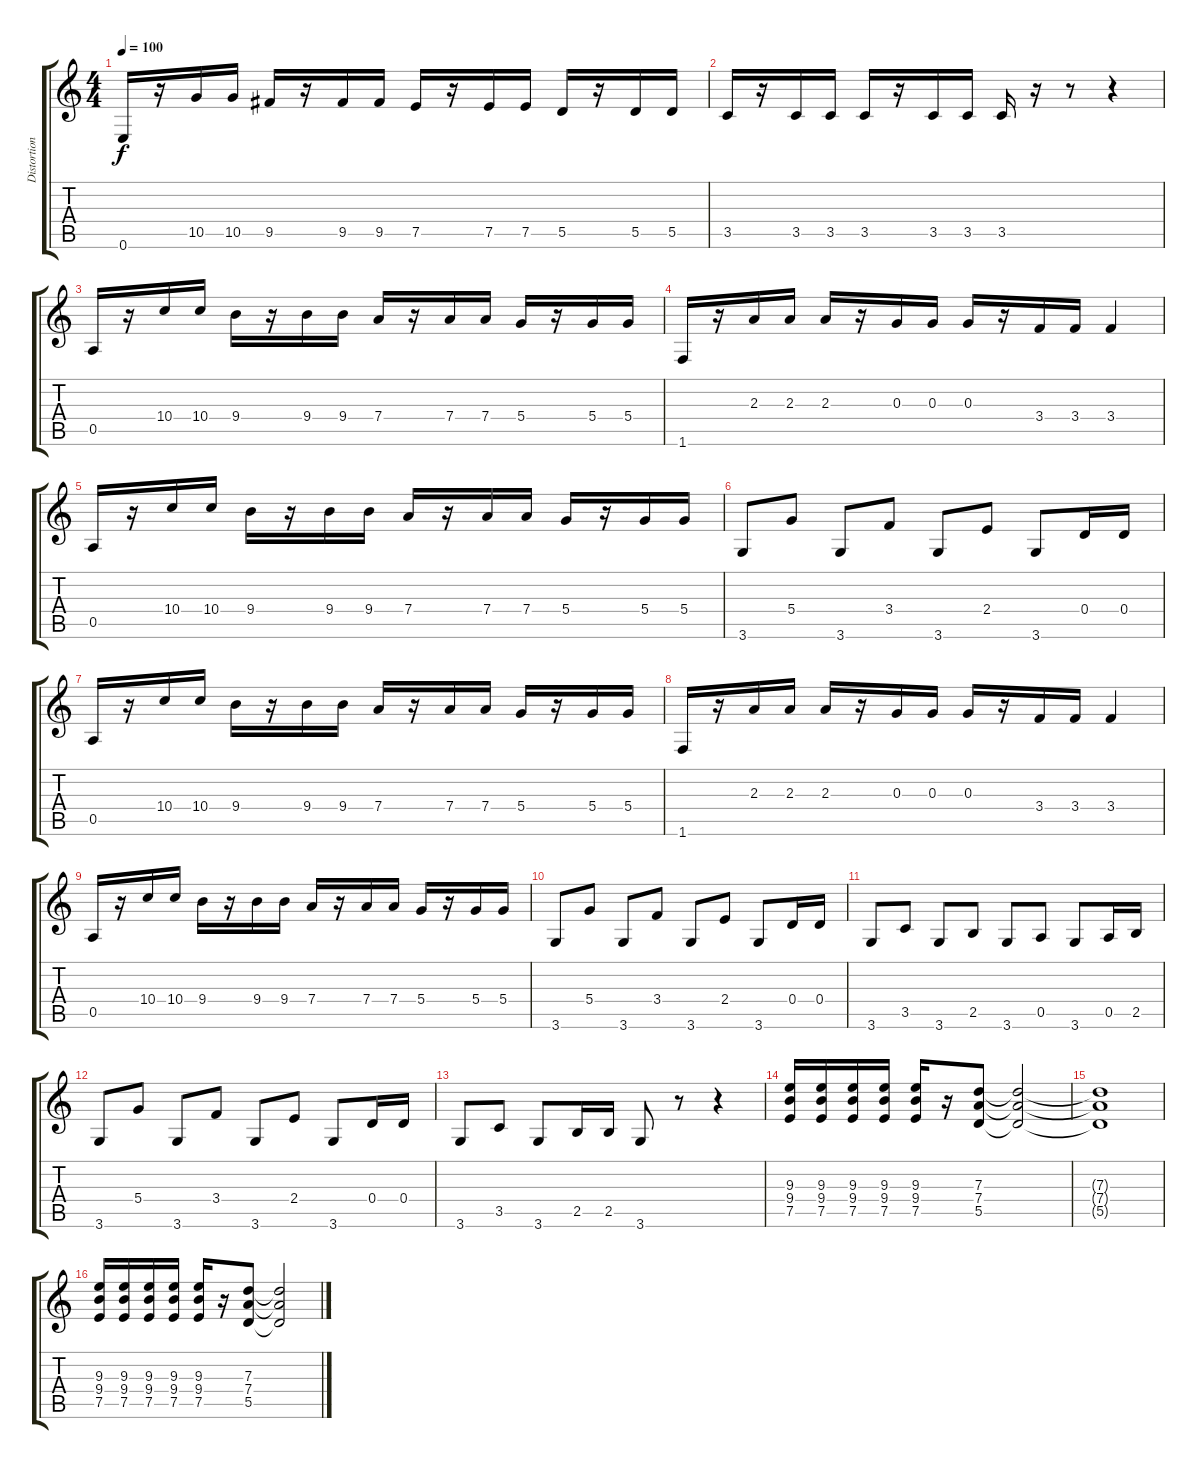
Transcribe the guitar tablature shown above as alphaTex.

\track ("Distortion Gtr. 2" "Distortion") {instrument distortionguitar}
\staff {score tabs}
\tuning (E4 B3 G3 D3 A2 E2) {hide}
\ts (4 4)
\tempo 100
\clef g2
\ks c
0.6.16{dy f} r.16 10.5.16 10.5.16 9.5.16 r.16 9.5.16 9.5.16 7.5.16 r.16 7.5.16 7.5.16 5.5.16 r.16 5.5.16 5.5.16 |
3.5.16 r.16 3.5.16 3.5.16 3.5.16 r.16 3.5.16 3.5.16 3.5.16 r.16 r.8 r.4 |
0.5.16 r.16 10.4.16 10.4.16 9.4.16 r.16 9.4.16 9.4.16 7.4.16 r.16 7.4.16 7.4.16 5.4.16 r.16 5.4.16 5.4.16 |
1.6.16 r.16 2.3.16 2.3.16 2.3.16 r.16 0.3.16 0.3.16 0.3.16 r.16 3.4.16 3.4.16 3.4.4 |
0.5.16 r.16 10.4.16 10.4.16 9.4.16 r.16 9.4.16 9.4.16 7.4.16 r.16 7.4.16 7.4.16 5.4.16 r.16 5.4.16 5.4.16 |
3.6.8 5.4.8 3.6.8 3.4.8 3.6.8 2.4.8 3.6.8 0.4.16 0.4.16 |
0.5.16 r.16 10.4.16 10.4.16 9.4.16 r.16 9.4.16 9.4.16 7.4.16 r.16 7.4.16 7.4.16 5.4.16 r.16 5.4.16 5.4.16 |
1.6.16 r.16 2.3.16 2.3.16 2.3.16 r.16 0.3.16 0.3.16 0.3.16 r.16 3.4.16 3.4.16 3.4.4 |
0.5.16 r.16 10.4.16 10.4.16 9.4.16 r.16 9.4.16 9.4.16 7.4.16 r.16 7.4.16 7.4.16 5.4.16 r.16 5.4.16 5.4.16 |
3.6.8 5.4.8 3.6.8 3.4.8 3.6.8 2.4.8 3.6.8 0.4.16 0.4.16 |
3.6.8 3.5.8 3.6.8 2.5.8 3.6.8 0.5.8 3.6.8 0.5.16 2.5.16 |
3.6.8 5.4.8 3.6.8 3.4.8 3.6.8 2.4.8 3.6.8 0.4.16 0.4.16 |
3.6.8 3.5.8 3.6.8 2.5.16 2.5.16 3.6.8 r.8 r.4 |
(9.3 9.4 7.5).16 (9.3 9.4 7.5).16 (9.3 9.4 7.5).16 (9.3 9.4 7.5).16 (9.3 9.4 7.5).16 r.16 (7.3 7.4 5.5).8 (7.3{t} 7.4{t} 5.5{t}).2 |
(7.3{t} 7.4{t} 5.5{t}).1 |
(9.3 9.4 7.5).16 (9.3 9.4 7.5).16 (9.3 9.4 7.5).16 (9.3 9.4 7.5).16 (9.3 9.4 7.5).16 r.16 (7.3 7.4 5.5).8 (7.3{t} 7.4{t} 5.5{t}).2
